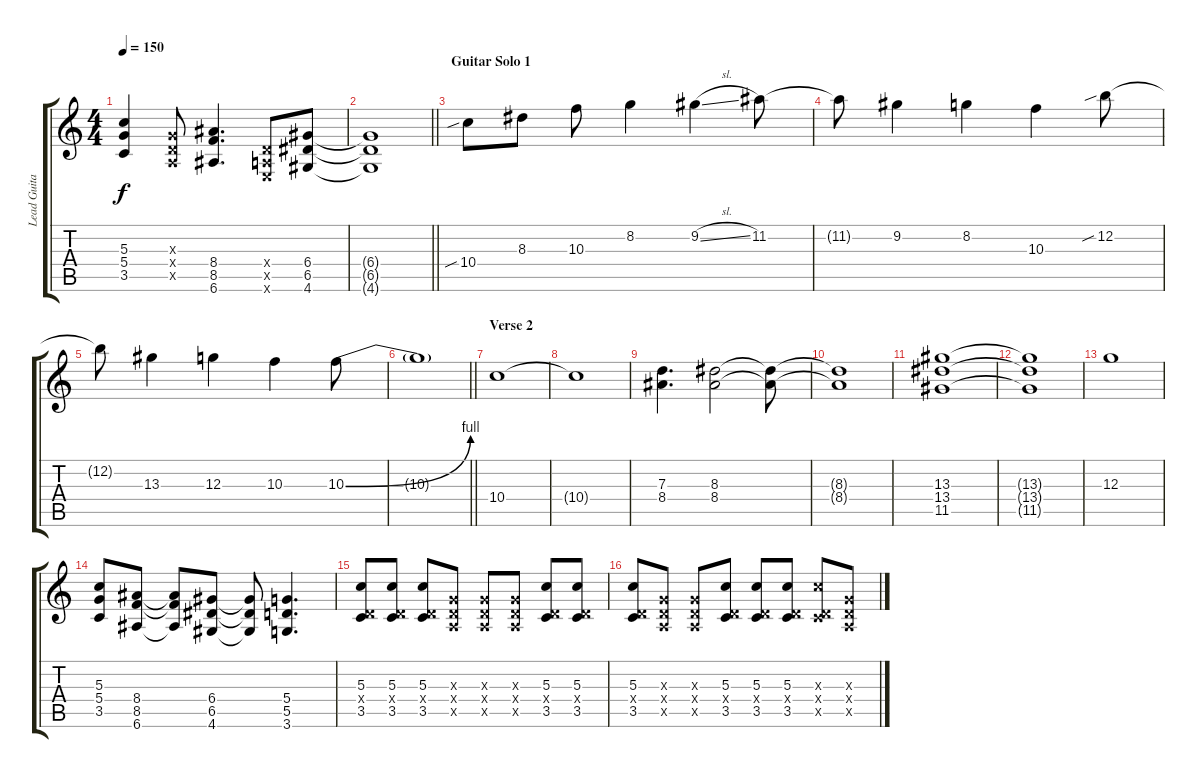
\track ("Lead Guitar" "Lead Guita") {instrument distortionguitar}
\staff {score tabs}
\tuning (E4 B3 G3 D3 A2 E2) {hide}
\ts (4 4)
\tempo 150
\clef g2
\ks c
(5.3 5.4 3.5).4{dy f} (0.3{x} 0.4{x} 0.5{x}).8 (8.4 8.5 6.6).4{d} (0.4{x} 0.5{x} 0.6{x}).8 (6.4 6.5 4.6).8 |
\barLineRight lightlight
(6.4{t} 6.5{t} 4.6{t}).1 |
\section ("" "Guitar Solo 1")
10.4{sib}.8{volume 16} 8.3.8 10.3.8 8.2.4 9.2{sl}.4 11.2.8 |
11.2{t}.8 9.2.4 8.2.4 10.3.4 12.2{sib}.8 |
12.2{t}.8 13.3.4 12.3.4 10.3.4 10.3{be (bend 0 0 60 4)}.8 |
\barLineRight lightlight
10.3{t}.1 |
\section ("" "Verse 2")
10.4.1{volume 0} |
10.4{t}.1 |
(7.3 8.4).4{d volume 13} (8.3 8.4).2{volume 0} (8.3{t} 8.4{t}).8 |
(8.3{t} 8.4{t}).1 |
(13.3 13.4 11.5).1{volume 13} |
(13.3{t} 13.4{t} 11.5{t}).1 |
12.3.1 |
(5.3 5.4 3.5).8{volume 13} (8.4 8.5 6.6).8 (8.4{t} 8.5{t} 6.6{t}).8 (6.4 6.5 4.6).8 (6.4{t} 6.5{t} 4.6{t}).8 (5.4 5.5 3.6).4{d} |
(5.3 0.4{x} 3.5).8 (5.3 0.4{x} 3.5).8 (5.3 0.4{x} 3.5).8 (0.3{x} 0.4{x} 0.5{x}).8 (0.3{x} 0.4{x} 0.5{x}).8 (0.3{x} 0.4{x} 0.5{x}).8 (5.3 0.4{x} 3.5).8 (5.3 0.4{x} 3.5).8 |
(5.3 0.4{x} 3.5).8 (0.3{x} 0.4{x} 0.5{x}).8 (0.3{x} 0.4{x} 0.5{x}).8 (5.3 0.4{x} 3.5).8 (5.3 0.4{x} 3.5).8 (5.3 0.4{x} 3.5).8 (5.3{x} 0.4{x} 3.5{x}).8 (0.3{x} 0.4{x} 0.5{x}).8
